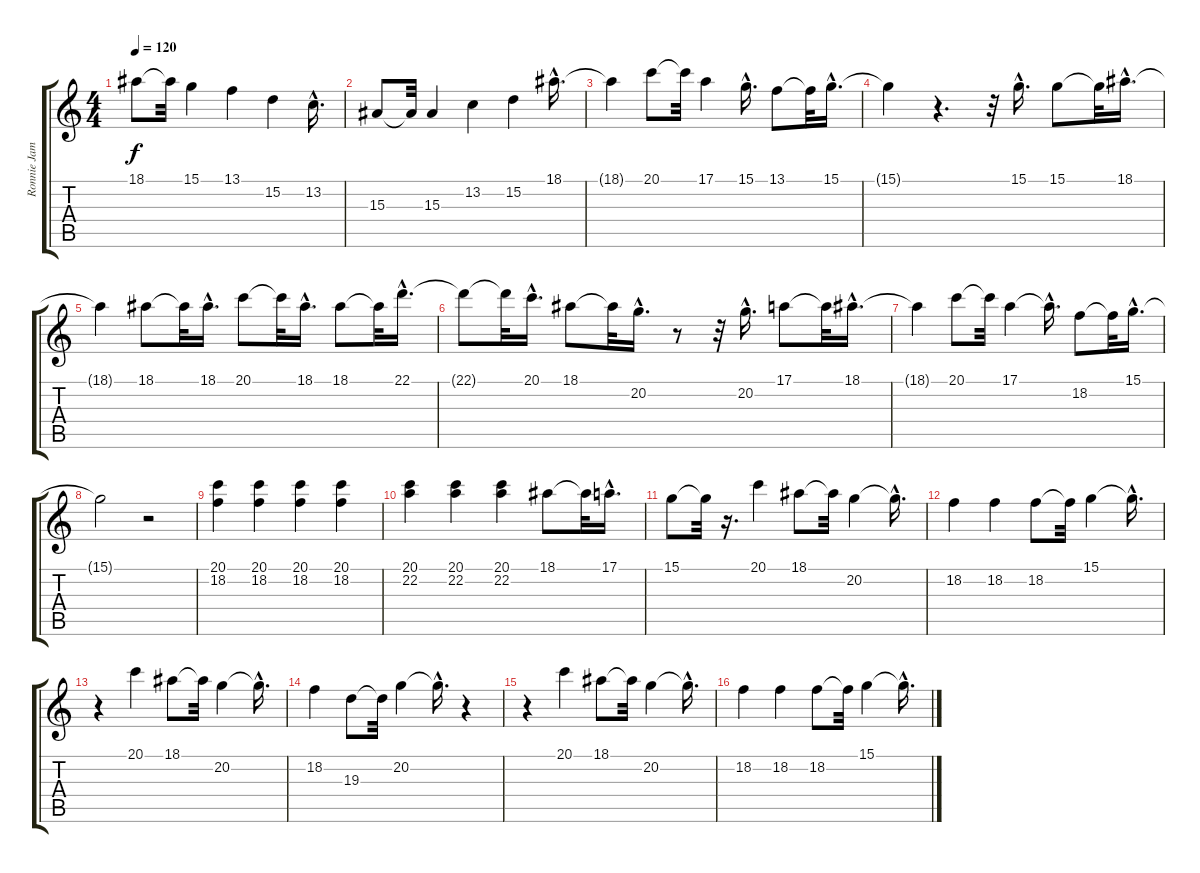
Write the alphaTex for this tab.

\track ("Ronnie James Dio" "Ronnie Jam") {instrument choiraahs}
\staff {score tabs}
\tuning (E4 B3 G3 D3 A2 E2) {hide}
\ts (4 4)
\tempo 120
\clef g2
\ks c
18.1{t}.8{dy f} 18.1{t}.32 15.1.4 13.1.4 15.2.4 13.2{hac}.16{d} |
15.3.8 15.3{t}.32 15.3.4 13.2.4 15.2.4 18.1{hac}.16{d} |
18.1{t}.4 20.1.8 20.1{t}.32 17.1.4 15.1{hac}.16{d} 13.1.8 13.1{t}.32 15.1{hac}.16{d} |
15.1{t}.4 r.4{d} r.32 15.1{hac}.16{d} 15.1.8 15.1{t}.32 18.1{hac}.16{d} |
18.1{t}.4 18.1.8 18.1{t}.32 18.1{hac}.16{d} 20.1.8 20.1{t}.32 18.1{hac}.16{d} 18.1.8 18.1{t}.32 22.1{hac}.16{d} |
22.1{t}.8 22.1{t}.32 20.1{hac}.16{d} 18.1.8 18.1{t}.32 20.2{hac}.16{d} r.8 r.32 20.2{hac}.16{d} 17.1.8 17.1{t}.32 18.1{hac}.16{d} |
18.1{t}.4 20.1.8 20.1{t}.32 17.1.4 17.1{hac t}.16{d} 18.2.8 18.2{t}.32 15.1{hac}.16{d} |
15.1{t}.2 r.2 |
(20.1 18.2).4 (20.1 18.2).4 (20.1 18.2).4 (20.1 18.2).4 |
(20.1 22.2).4 (20.1 22.2).4 (20.1 22.2).4 18.1.8 18.1{t}.32 17.1{hac}.16{d} |
15.1.8 15.1{t}.32 r.16{d} 20.1.4 18.1.8 18.1{t}.32 20.2.4 20.2{hac t}.16{d} |
18.2.4 18.2.4 18.2.8 18.2{t}.32 15.1.4 15.1{hac t}.16{d} |
r.4 20.1.4 18.1.8 18.1{t}.32 20.2.4 20.2{hac t}.16{d} |
18.2.4 19.3.8 19.3{t}.32 20.2.4 20.2{hac t}.16{d} r.4 |
r.4 20.1.4 18.1.8 18.1{t}.32 20.2.4 20.2{hac t}.16{d} |
18.2.4 18.2.4 18.2.8 18.2{t}.32 15.1.4 15.1{hac t}.16{d}
